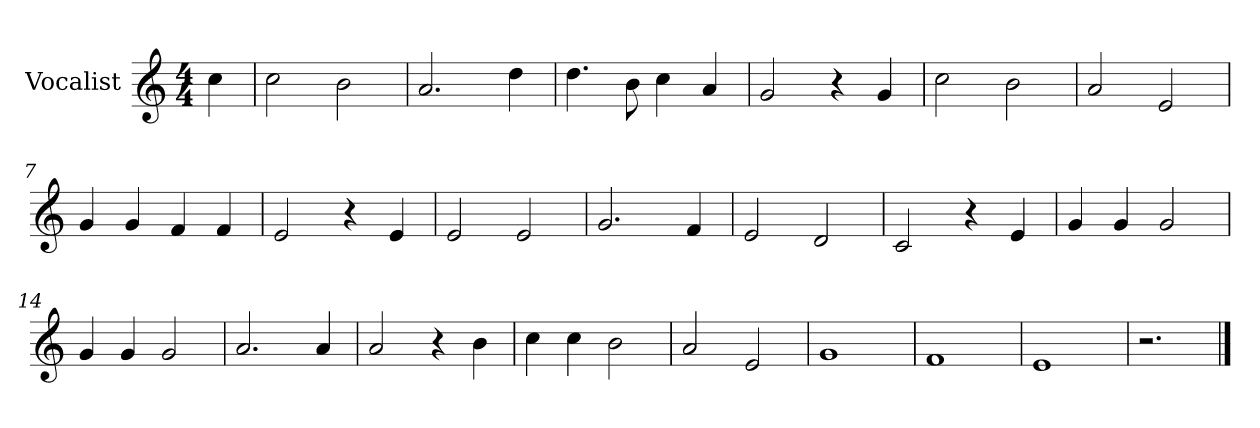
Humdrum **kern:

**kern
*part1
*staff1
*I"Vocalist
*k[]
*C:
*M4/4
=
4cc
=1
2cc
2b
=2
2.a
4dd
=3
4.dd
8b
4cc
4a
=4
2g
4r
4g
=5
2cc
2b
=6
2a
2e
=7
4g
4g
4f
4f
=8
2e
4r
4e
=9
2e
2e
=10
2.g
4f
=11
2e
2d
=12
2c
4r
4e
=13
4g
4g
2g
=14
4g
4g
2g
=15
2.a
4a
=16
2a
4r
4b
=17
4cc
4cc
2b
=18
2a
2e
=19
1g
=20
1f
=21
1e
=22
2.r
==
*-
